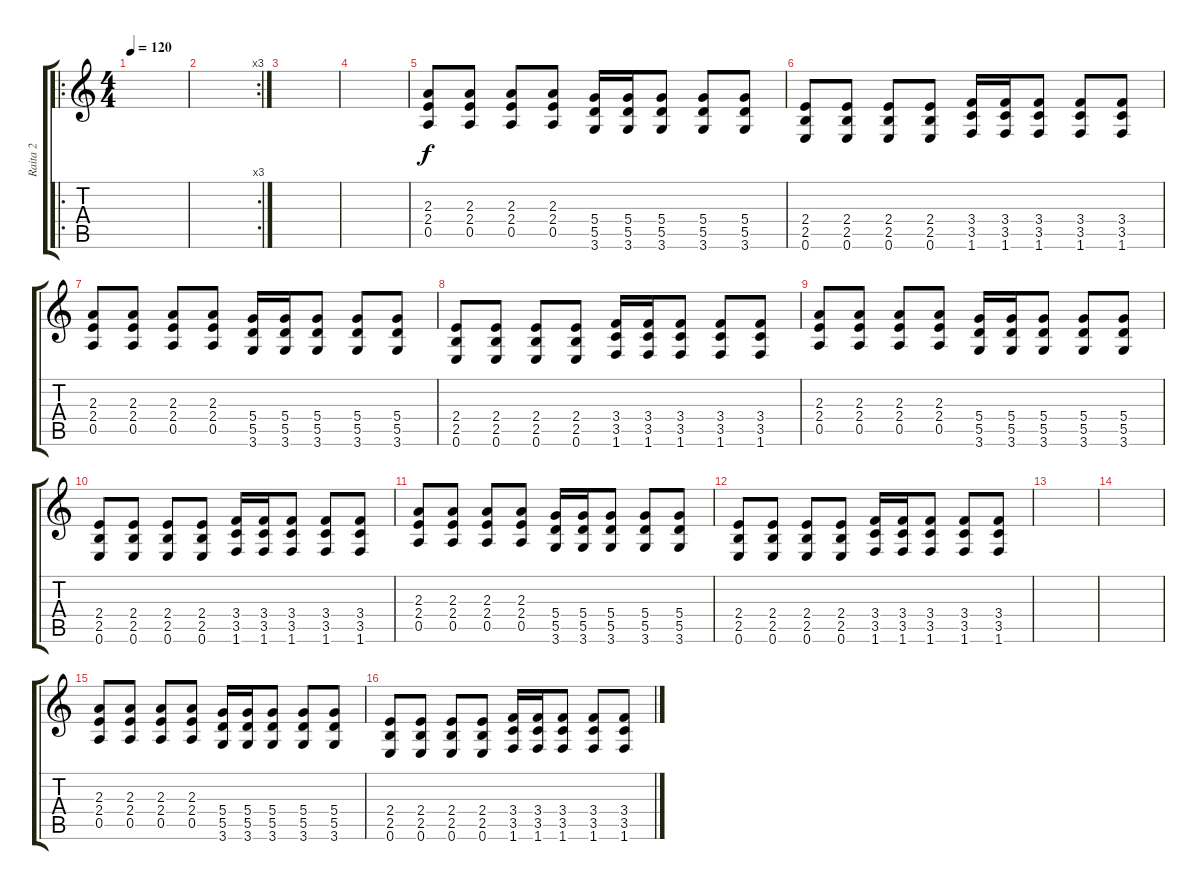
\track ("Raita 2" "Raita 2") {instrument distortionguitar}
\staff {score tabs}
\tuning (E4 B3 G3 D3 A2 E2) {hide}
\ro
\ts (4 4)
\tempo 120
\clef g2
\ks c
|
\rc 3
|
|
|
(2.3 2.4 0.5).8 (2.3 2.4 0.5).8 (2.3 2.4 0.5).8 (2.3 2.4 0.5).8 (5.4 5.5 3.6).16 (5.4 5.5 3.6).16 (5.4 5.5 3.6).8 (5.4 5.5 3.6).8 (5.4 5.5 3.6).8 |
(2.4 2.5 0.6).8 (2.4 2.5 0.6).8 (2.4 2.5 0.6).8 (2.4 2.5 0.6).8 (3.4 3.5 1.6).16 (3.4 3.5 1.6).16 (3.4 3.5 1.6).8 (3.4 3.5 1.6).8 (3.4 3.5 1.6).8 |
(2.3 2.4 0.5).8 (2.3 2.4 0.5).8 (2.3 2.4 0.5).8 (2.3 2.4 0.5).8 (5.4 5.5 3.6).16 (5.4 5.5 3.6).16 (5.4 5.5 3.6).8 (5.4 5.5 3.6).8 (5.4 5.5 3.6).8 |
(2.4 2.5 0.6).8 (2.4 2.5 0.6).8 (2.4 2.5 0.6).8 (2.4 2.5 0.6).8 (3.4 3.5 1.6).16 (3.4 3.5 1.6).16 (3.4 3.5 1.6).8 (3.4 3.5 1.6).8 (3.4 3.5 1.6).8 |
(2.3 2.4 0.5).8 (2.3 2.4 0.5).8 (2.3 2.4 0.5).8 (2.3 2.4 0.5).8 (5.4 5.5 3.6).16 (5.4 5.5 3.6).16 (5.4 5.5 3.6).8 (5.4 5.5 3.6).8 (5.4 5.5 3.6).8 |
(2.4 2.5 0.6).8 (2.4 2.5 0.6).8 (2.4 2.5 0.6).8 (2.4 2.5 0.6).8 (3.4 3.5 1.6).16 (3.4 3.5 1.6).16 (3.4 3.5 1.6).8 (3.4 3.5 1.6).8 (3.4 3.5 1.6).8 |
(2.3 2.4 0.5).8 (2.3 2.4 0.5).8 (2.3 2.4 0.5).8 (2.3 2.4 0.5).8 (5.4 5.5 3.6).16 (5.4 5.5 3.6).16 (5.4 5.5 3.6).8 (5.4 5.5 3.6).8 (5.4 5.5 3.6).8 |
(2.4 2.5 0.6).8 (2.4 2.5 0.6).8 (2.4 2.5 0.6).8 (2.4 2.5 0.6).8 (3.4 3.5 1.6).16 (3.4 3.5 1.6).16 (3.4 3.5 1.6).8 (3.4 3.5 1.6).8 (3.4 3.5 1.6).8 |
|
|
(2.3 2.4 0.5).8 (2.3 2.4 0.5).8 (2.3 2.4 0.5).8 (2.3 2.4 0.5).8 (5.4 5.5 3.6).16 (5.4 5.5 3.6).16 (5.4 5.5 3.6).8 (5.4 5.5 3.6).8 (5.4 5.5 3.6).8 |
(2.4 2.5 0.6).8 (2.4 2.5 0.6).8 (2.4 2.5 0.6).8 (2.4 2.5 0.6).8 (3.4 3.5 1.6).16 (3.4 3.5 1.6).16 (3.4 3.5 1.6).8 (3.4 3.5 1.6).8 (3.4 3.5 1.6).8
